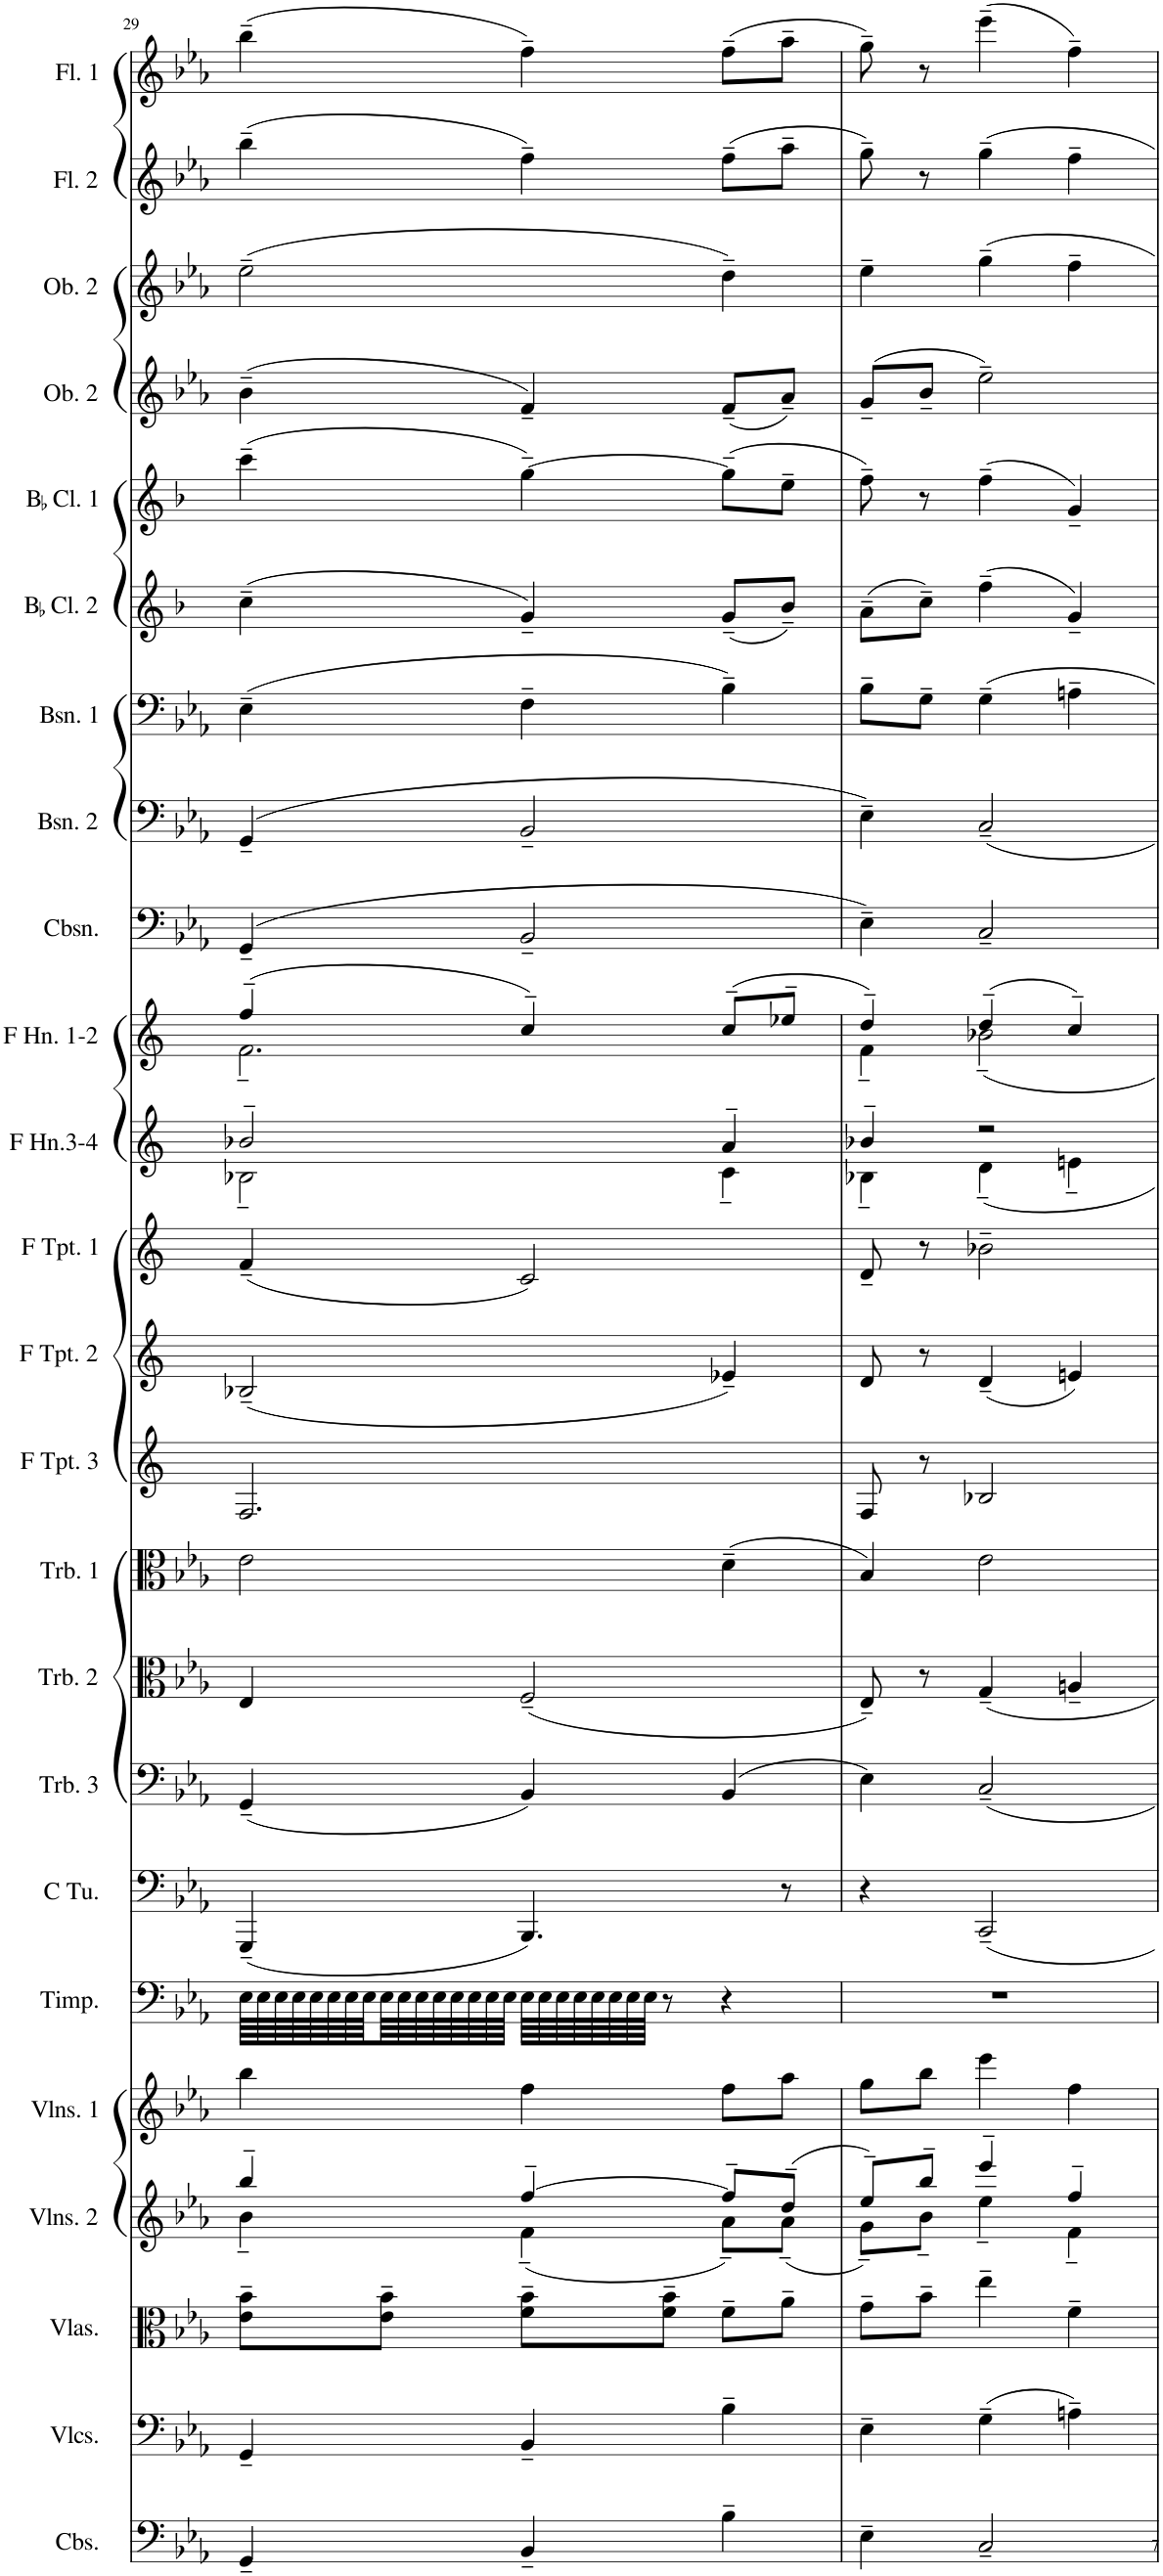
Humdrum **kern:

**kern	**kern	**kern	**kern	**kern	**kern	**kern	**kern	**kern	**kern	**kern	**kern	**kern	**kern	**kern	**kern	**kern	**kern	**kern	**kern	**kern	**kern	**kern	**kern
*part24	*part23	*part22	*part21	*part20	*part19	*part18	*part17	*part16	*part15	*part14	*part13	*part12	*part11	*part10	*part9	*part8	*part7	*part6	*part5	*part4	*part3	*part2	*part1
*staff24	*staff23	*staff22	*staff21	*staff20	*staff19	*staff18	*staff17	*staff16	*staff15	*staff14	*staff13	*staff12	*staff11	*staff10	*staff9	*staff8	*staff7	*staff6	*staff5	*staff4	*staff3	*staff2	*staff1
*I"Contrabasses	*I"Violoncellos	*I"Violas	*I"Violins 2	*I"Violins 1	*I"Timpani	*I"C Tuba	*I"Trombone 3	*I"Trombone 2	*I"Trombone 1	*I"F Trumpet 3	*I"F Trumpet 2	*I"F Trumpet 1	*I"F Horns 3-4	*I"F Horns 1-2	*I"Contrabasson	*I"Bassoon 2	*I"Bassoon 1	*I"BaccidentalFlat Clarinet 2	*I"BaccidentalFlat Clarinet 1	*I"Oboe 2	*I"Oboe 1	*I"Flute 2	*I"Flute 1
*I'Cbs.	*I'Vlcs.	*I'Vlas.	*I'Vlns. 2	*I'Vlns. 1	*I'Timp.	*I'C Tu.	*I'Trb. 3	*I'Trb. 2	*I'Trb. 1	*I'F Tpt. 3	*I'F Tpt. 2	*I'F Tpt. 1	*I'F Hn.3-4	*I'F Hn. 1-2	*I'Cbsn.	*I'Bsn. 2	*I'Bsn. 1	*I'BaccidentalFlat Cl. 2	*I'BaccidentalFlat Cl. 1	*I'Ob. 2	*I'Ob. 2	*I'Fl. 2	*I'Fl. 1
!!LO:PB:g=z
*clefF4	*clefF4	*clefC3	*clefG2	*clefG2	*clefF4	*clefF4	*clefF4	*clefC3	*clefC3	*clefG2	*clefG2	*clefG2	*clefG2	*clefG2	*clefF4	*clefF4	*clefF4	*clefG2	*clefG2	*clefG2	*clefG2	*clefG2	*clefG2
*Trd7c12	*	*	*	*	*	*	*	*	*	*Trd-3c-5	*Trd-3c-5	*Trd-3c-5	*Trd4c7	*Trd4c7	*Trd7c12	*	*	*Trd1c2	*Trd1c2	*	*	*	*
*k[b-e-a-]	*k[b-e-a-]	*k[b-e-a-]	*k[b-e-a-]	*k[b-e-a-]	*k[b-e-a-]	*k[b-e-a-]	*k[b-e-a-]	*k[b-e-a-]	*k[b-e-a-]	*k[]	*k[]	*k[]	*k[]	*k[]	*k[b-e-a-]	*k[b-e-a-]	*k[b-e-a-]	*k[b-]	*k[b-]	*k[b-e-a-]	*k[b-e-a-]	*k[b-e-a-]	*k[b-e-a-]
*M3/4	*M3/4	*M3/4	*M3/4	*M3/4	*M3/4	*M3/4	*M3/4	*M3/4	*M3/4	*M3/4	*M3/4	*M3/4	*M3/4	*M3/4	*M3/4	*M3/4	*M3/4	*M3/4	*M3/4	*M3/4	*M3/4	*M3/4	*M3/4
=29	=29	=29	=29	=29	=29	=29	=29	=29	=29	=29	=29	=29	=29	=29	=29	=29	=29	=29	=29	=29	=29	=29	=29
*	*	*	*^	*	*	*	*	*	*	*	*	*	*^	*^	*	*	*	*	*	*	*	*	*
4GG~/	4GG~/	8e-\~ 8b-\~L	4bb-~/	4b-~\	4bb-\	64E-\LLLL	(4GGG~/	(4GG~/	4E-/	2e-\	2.F/	(2B-X~/	(4f~/	2b-X~/	2B-X~\	(4ff~/	2.f~\	(4GG~/	(4GG~/	(4E-~\	(4cc~\	(4ccc~\	(4b-~\	(2ee-~\	(4bb-~\	(4bb-~\
.	.	.	.	.	.	64E-\	.	.	.	.	.	.	.	.	.	.	.	.	.	.	.	.	.	.	.	.
.	.	.	.	.	.	64E-\	.	.	.	.	.	.	.	.	.	.	.	.	.	.	.	.	.	.	.	.
.	.	.	.	.	.	64E-\	.	.	.	.	.	.	.	.	.	.	.	.	.	.	.	.	.	.	.	.
.	.	.	.	.	.	64E-\	.	.	.	.	.	.	.	.	.	.	.	.	.	.	.	.	.	.	.	.
.	.	.	.	.	.	64E-\	.	.	.	.	.	.	.	.	.	.	.	.	.	.	.	.	.	.	.	.
.	.	.	.	.	.	64E-\	.	.	.	.	.	.	.	.	.	.	.	.	.	.	.	.	.	.	.	.
.	.	.	.	.	.	64E-\	.	.	.	.	.	.	.	.	.	.	.	.	.	.	.	.	.	.	.	.
.	.	8e-\~ 8b-\~J	.	.	.	64E-\	.	.	.	.	.	.	.	.	.	.	.	.	.	.	.	.	.	.	.	.
.	.	.	.	.	.	64E-\	.	.	.	.	.	.	.	.	.	.	.	.	.	.	.	.	.	.	.	.
.	.	.	.	.	.	64E-\	.	.	.	.	.	.	.	.	.	.	.	.	.	.	.	.	.	.	.	.
.	.	.	.	.	.	64E-\	.	.	.	.	.	.	.	.	.	.	.	.	.	.	.	.	.	.	.	.
.	.	.	.	.	.	64E-\	.	.	.	.	.	.	.	.	.	.	.	.	.	.	.	.	.	.	.	.
.	.	.	.	.	.	64E-\	.	.	.	.	.	.	.	.	.	.	.	.	.	.	.	.	.	.	.	.
.	.	.	.	.	.	64E-\	.	.	.	.	.	.	.	.	.	.	.	.	.	.	.	.	.	.	.	.
.	.	.	.	.	.	64E-\JJJJ	.	.	.	.	.	.	.	.	.	.	.	.	.	.	.	.	.	.	.	.
4BB-~/	4BB-~/	8f\~ 8b-\~L	[4ff~/	(4f~\	4ff\	64E-\LLLL	4.BBB-/)	4BB-/)	(2F~/	.	.	.	2c/)	.	.	4cc~/)	.	2BB-~/	2BB-~/	4F~\	4g~/)	[4gg~\)	4f~/)	.	4ff~\)	4ff~\)
.	.	.	.	.	.	64E-\	.	.	.	.	.	.	.	.	.	.	.	.	.	.	.	.	.	.	.	.
.	.	.	.	.	.	64E-\	.	.	.	.	.	.	.	.	.	.	.	.	.	.	.	.	.	.	.	.
.	.	.	.	.	.	64E-\	.	.	.	.	.	.	.	.	.	.	.	.	.	.	.	.	.	.	.	.
.	.	.	.	.	.	64E-\	.	.	.	.	.	.	.	.	.	.	.	.	.	.	.	.	.	.	.	.
.	.	.	.	.	.	64E-\	.	.	.	.	.	.	.	.	.	.	.	.	.	.	.	.	.	.	.	.
.	.	.	.	.	.	64E-\	.	.	.	.	.	.	.	.	.	.	.	.	.	.	.	.	.	.	.	.
.	.	.	.	.	.	64E-\JJJJ	.	.	.	.	.	.	.	.	.	.	.	.	.	.	.	.	.	.	.	.
.	.	8f\~ 8b-\~J	.	.	.	8r	.	.	.	.	.	.	.	.	.	.	.	.	.	.	.	.	.	.	.	.
4B-~\	4B-~\	8f~\L	8ff~/L]	8a-~\L)	8ff\L	4r	.	(4BB-/	.	(4d~\	.	4e-X~/)	.	4a~/	4c~\	(8cc~/L	.	.	.	4B-~\)	(8g~/L	(8gg~\L]	(8f~/L	4dd~\)	(8ff~\L	(8ff~\L
.	.	8a-~\J	(8dd~/J	(8a-~\J	8aa-\J	.	8r	.	.	.	.	.	.	.	.	8ee-X~/J	.	.	.	.	8b-~/J)	8ee~\J	8a-~/J)	.	8aa-~\J	8aa-~\J
=30	=30	=30	=30	=30	=30	=30	=30	=30	=30	=30	=30	=30	=30	=30	=30	=30	=30	=30	=30	=30	=30	=30	=30	=30	=30	=30
4E-~\	4E-~\	8g~\L	8ee-~/L)	8g~\L)	8gg\L	2.r	4r	4E-\)	8E-~/)	4B-/)	8F/	8d/	8d~/	4b-X~/	4B-X~\	4dd~/)	4f~\	4E-~\)	4E-~\)	8B-~\L	(8a~\L	8ff~\)	(8g~/L	4ee-~\	8gg~\)	8gg~\)
.	.	8b-~\J	8bb-~/J	8b-~\J	8bb-\J	.	.	.	8r	.	8r	8r	8r	.	.	.	.	.	.	8G~\J	8cc~\J)	8r	8b-~/J	.	8r	8r
2C~/	(4G~\	4ee-~\	4eee-~/	4ee-~\	4eee-\	.	2CC~/	2C~/	4G~/	2e-\	2B-X/	(4d~/	2b-X~\	2r	4d~\	(4dd~/	2b-X~\	2C~/	2C~/	4G~\	(4ff~\	(4ff~\	2ee-~\)	4gg~\	4gg~\	(4eee-~\
.	4An~\)	4f~\	4ff~/	4f~\	4ff\	.	.	.	4An~/	.	.	4en/)	.	.	4en~\	4cc~/)	.	.	.	4An~\	4g~/)	4g~/)	.	4ff~\	4ff~\	4ff~\)
*	*	*	*	*	*	*	*	*	*	*	*	*	*	*v	*v	*	*	*	*	*	*	*	*	*	*	*
*	*	*	*v	*v	*	*	*	*	*	*	*	*	*	*	*v	*v	*	*	*	*	*	*	*	*	*
=	=	=	=	=	=	=	=	=	=	=	=	=	=	=	=	=	=	=	=	=	=	=	=
*-	*-	*-	*-	*-	*-	*-	*-	*-	*-	*-	*-	*-	*-	*-	*-	*-	*-	*-	*-	*-	*-	*-	*-
